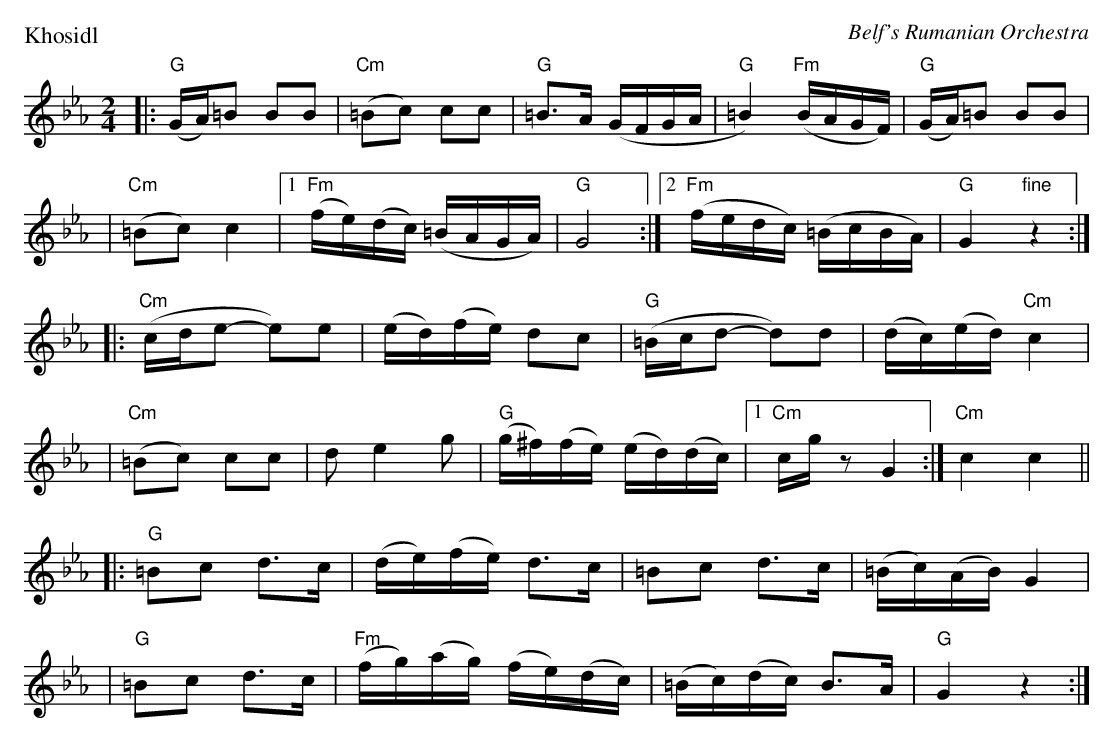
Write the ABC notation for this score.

X:1
P: Khosidl
O: Belf's Rumanian Orchestra
M: 2/4
L: 1/16
K: Gphr
|: "G"(GA)=B2 B2B2 | "Cm"(=B2c2) c2c2 | "G"=B3A (GFGA | "G"=B4) "Fm"(BAGF) | "G"(GA)=B2 B2B2 |
| "Cm"(=B2c2) c4 |1 "Fm"(fe)(dc) (=BAGA) | "G"G8 :|2 "Fm"(fedc) (=BcBA) | "G"G4 "fine"z4 :|
|: "Cm"(cde2- e2)e2 | (ed)(fe) d2c2 | "G"(=Bcd2- d2)d2 | (dc)(ed) "Cm"c4 |
|  "Cm"(=B2c2) c2c2 | d2 e4 g2 | "G"(g^f)(fe) (ed)(dc) |1 "Cm"cgz2 G4 :| "Cm"c4 c4 ||
|: "G"=B2c2 d3c | (de)(fe) d3c | =B2c2 d3c | (=Bc)(AB) G4 |
|  "G"=B2c2 d3c | "Fm"(fg)(ag) (fe)(dc) | (=Bc)(dc) B3A | "G"G4 z4 :|
